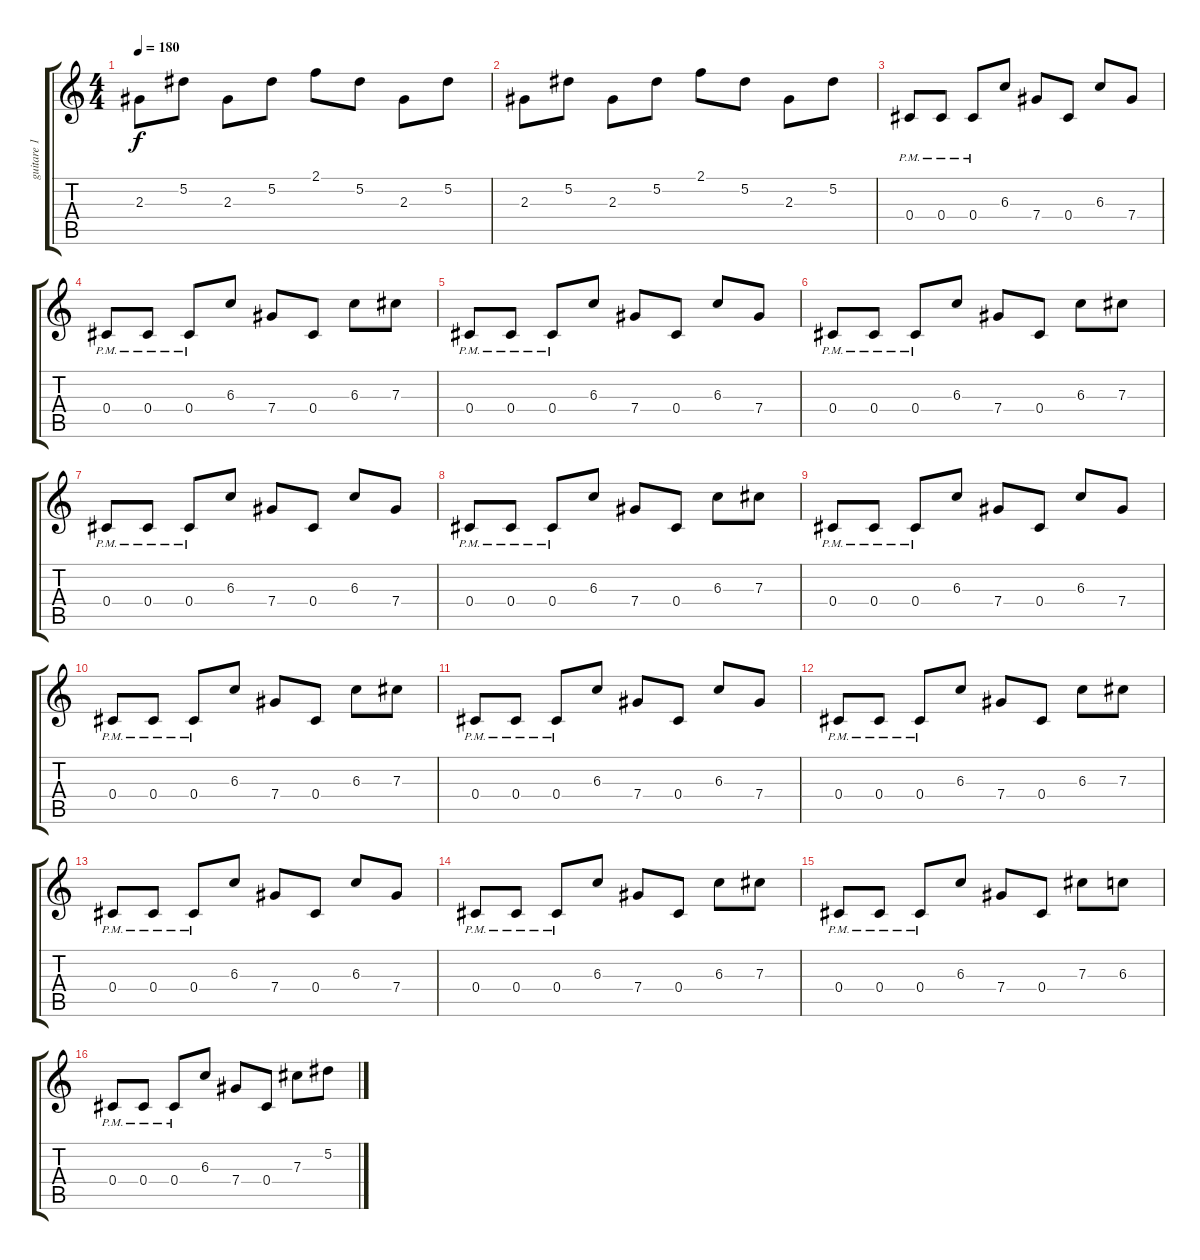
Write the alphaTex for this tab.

\track ("guitare 1" "guitare 1") {instrument overdrivenguitar}
\staff {score tabs}
\tuning (Eb4 Bb3 Gb3 Db3 Ab2 Db2) {hide}
\ts (4 4)
\tempo 180
\clef g2
\ks c
2.3.8{dy f} 5.2.8 2.3.8 5.2.8 2.1.8 5.2.8 2.3.8 5.2.8 |
2.3.8 5.2.8 2.3.8 5.2.8 2.1.8 5.2.8 2.3.8 5.2.8 |
0.4{pm}.8 0.4{pm}.8 0.4{pm}.8 6.3.8 7.4.8 0.4.8 6.3.8 7.4.8 |
0.4{pm}.8 0.4{pm}.8 0.4{pm}.8 6.3.8 7.4.8 0.4.8 6.3.8 7.3.8 |
0.4{pm}.8 0.4{pm}.8 0.4{pm}.8 6.3.8 7.4.8 0.4.8 6.3.8 7.4.8 |
0.4{pm}.8 0.4{pm}.8 0.4{pm}.8 6.3.8 7.4.8 0.4.8 6.3.8 7.3.8 |
0.4{pm}.8 0.4{pm}.8 0.4{pm}.8 6.3.8 7.4.8 0.4.8 6.3.8 7.4.8 |
0.4{pm}.8 0.4{pm}.8 0.4{pm}.8 6.3.8 7.4.8 0.4.8 6.3.8 7.3.8 |
0.4{pm}.8 0.4{pm}.8 0.4{pm}.8 6.3.8 7.4.8 0.4.8 6.3.8 7.4.8 |
0.4{pm}.8 0.4{pm}.8 0.4{pm}.8 6.3.8 7.4.8 0.4.8 6.3.8 7.3.8 |
0.4{pm}.8 0.4{pm}.8 0.4{pm}.8 6.3.8 7.4.8 0.4.8 6.3.8 7.4.8 |
0.4{pm}.8 0.4{pm}.8 0.4{pm}.8 6.3.8 7.4.8 0.4.8 6.3.8 7.3.8 |
0.4{pm}.8 0.4{pm}.8 0.4{pm}.8 6.3.8 7.4.8 0.4.8 6.3.8 7.4.8 |
0.4{pm}.8 0.4{pm}.8 0.4{pm}.8 6.3.8 7.4.8 0.4.8 6.3.8 7.3.8 |
0.4{pm}.8 0.4{pm}.8 0.4{pm}.8 6.3.8 7.4.8 0.4.8 7.3.8 6.3.8 |
0.4{pm}.8 0.4{pm}.8 0.4{pm}.8 6.3.8 7.4.8 0.4.8 7.3.8 5.2.8
